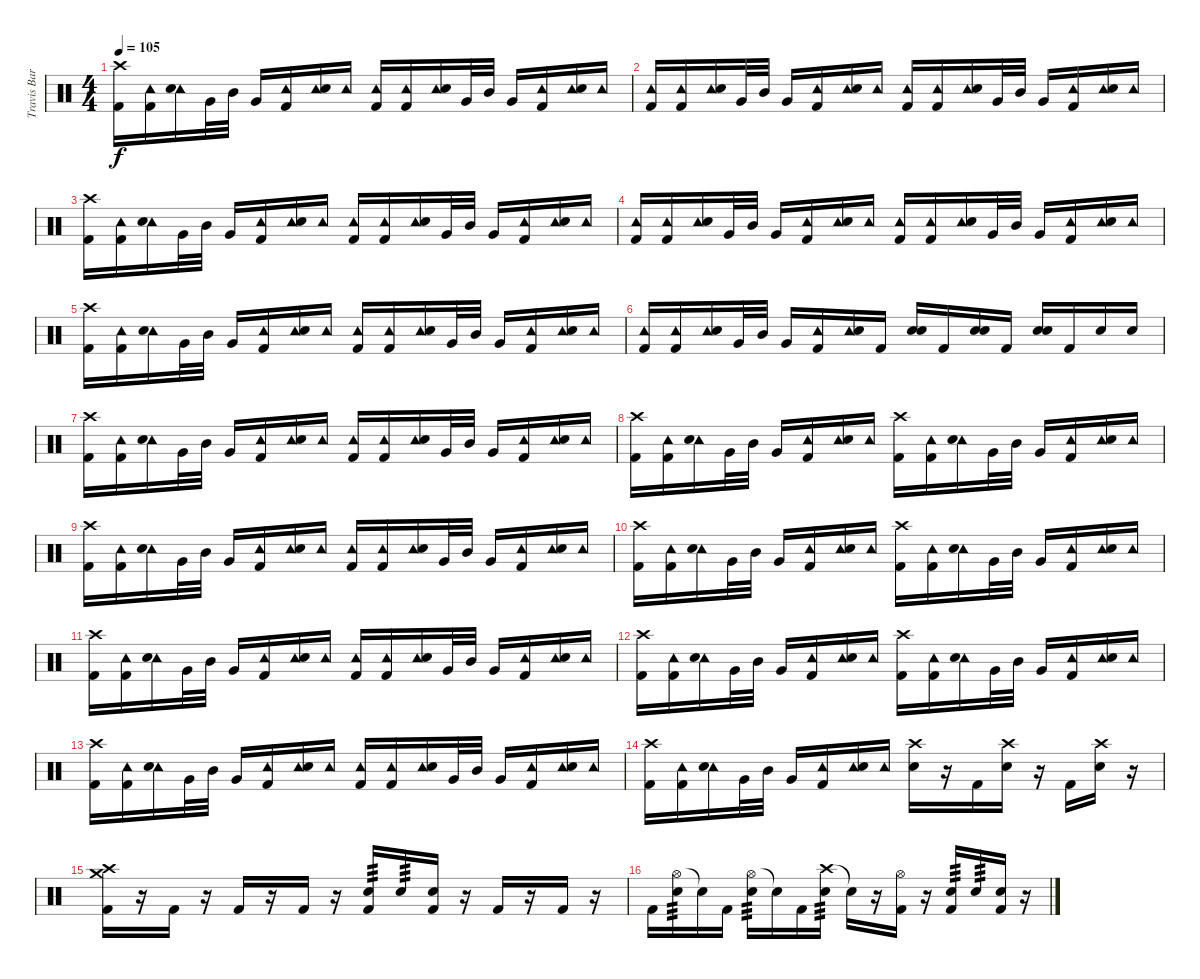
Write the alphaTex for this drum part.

\track ("Travis Barker" "Travis Bar") {instrument percussion}
\staff {score}
\articulation defaults
\ts (4 4)
\tempo 105
\clef neutral
\ks c
("Crash high (hit)" "Kick (hit) 2").16{dy f} ("Tambourine (hit)" "Kick (hit) 2").16 ("Tambourine (hit)" "Electric Snare (hit)").16 "Very Low Tom (hit)".32 "Mid Tom (hit)".32 "Very Low Tom (hit)".16 ("Tambourine (hit)" "Kick (hit) 2").16 ("Tambourine (hit)" "Electric Snare (hit)").16 "Tambourine (hit)".16 ("Tambourine (hit)" "Kick (hit) 2").16 ("Tambourine (hit)" "Kick (hit) 2").16 ("Tambourine (hit)" "Electric Snare (hit)").16 "Very Low Tom (hit)".32 "Mid Tom (hit)".32 "Very Low Tom (hit)".16 ("Tambourine (hit)" "Kick (hit) 2").16 ("Tambourine (hit)" "Electric Snare (hit)").16 "Tambourine (hit)".16 |
("Tambourine (hit)" "Kick (hit) 2").16 ("Tambourine (hit)" "Kick (hit) 2").16 ("Tambourine (hit)" "Electric Snare (hit)").16 "Very Low Tom (hit)".32 "Mid Tom (hit)".32 "Very Low Tom (hit)".16 ("Tambourine (hit)" "Kick (hit) 2").16 ("Tambourine (hit)" "Electric Snare (hit)").16 "Tambourine (hit)".16 ("Tambourine (hit)" "Kick (hit) 2").16 ("Tambourine (hit)" "Kick (hit) 2").16 ("Tambourine (hit)" "Electric Snare (hit)").16 "Very Low Tom (hit)".32 "Mid Tom (hit)".32 "Very Low Tom (hit)".16 ("Tambourine (hit)" "Kick (hit) 2").16 ("Tambourine (hit)" "Electric Snare (hit)").16 "Tambourine (hit)".16 |
("Crash high (hit)" "Kick (hit) 2").16 ("Tambourine (hit)" "Kick (hit) 2").16 ("Tambourine (hit)" "Electric Snare (hit)").16 "Very Low Tom (hit)".32 "Mid Tom (hit)".32 "Very Low Tom (hit)".16 ("Tambourine (hit)" "Kick (hit) 2").16 ("Tambourine (hit)" "Electric Snare (hit)").16 "Tambourine (hit)".16 ("Tambourine (hit)" "Kick (hit) 2").16 ("Tambourine (hit)" "Kick (hit) 2").16 ("Tambourine (hit)" "Electric Snare (hit)").16 "Very Low Tom (hit)".32 "Mid Tom (hit)".32 "Very Low Tom (hit)".16 ("Tambourine (hit)" "Kick (hit) 2").16 ("Tambourine (hit)" "Electric Snare (hit)").16 "Tambourine (hit)".16 |
("Tambourine (hit)" "Kick (hit) 2").16 ("Tambourine (hit)" "Kick (hit) 2").16 ("Tambourine (hit)" "Electric Snare (hit)").16 "Very Low Tom (hit)".32 "Mid Tom (hit)".32 "Very Low Tom (hit)".16 ("Tambourine (hit)" "Kick (hit) 2").16 ("Tambourine (hit)" "Electric Snare (hit)").16 "Tambourine (hit)".16 ("Tambourine (hit)" "Kick (hit) 2").16 ("Tambourine (hit)" "Kick (hit) 2").16 ("Tambourine (hit)" "Electric Snare (hit)").16 "Very Low Tom (hit)".32 "Mid Tom (hit)".32 "Very Low Tom (hit)".16 ("Tambourine (hit)" "Kick (hit) 2").16 ("Tambourine (hit)" "Electric Snare (hit)").16 "Tambourine (hit)".16 |
("Crash high (hit)" "Kick (hit) 2").16 ("Tambourine (hit)" "Kick (hit) 2").16 ("Tambourine (hit)" "Electric Snare (hit)").16 "Very Low Tom (hit)".32 "Mid Tom (hit)".32 "Very Low Tom (hit)".16 ("Tambourine (hit)" "Kick (hit) 2").16 ("Tambourine (hit)" "Electric Snare (hit)").16 "Tambourine (hit)".16 ("Tambourine (hit)" "Kick (hit) 2").16 ("Tambourine (hit)" "Kick (hit) 2").16 ("Tambourine (hit)" "Electric Snare (hit)").16 "Very Low Tom (hit)".32 "Mid Tom (hit)".32 "Very Low Tom (hit)".16 ("Tambourine (hit)" "Kick (hit) 2").16 ("Tambourine (hit)" "Electric Snare (hit)").16 "Tambourine (hit)".16 |
("Tambourine (hit)" "Kick (hit) 2").16 ("Tambourine (hit)" "Kick (hit) 2").16 ("Tambourine (hit)" "Electric Snare (hit)").16 "Very Low Tom (hit)".32 "Mid Tom (hit)".32 "Very Low Tom (hit)".16 ("Tambourine (hit)" "Kick (hit) 2").16 ("Tambourine (hit)" "Electric Snare (hit)").16 "Kick (hit) 2".16 ("Electric Snare (hit)" "Electric Snare (hit)").16{bd 60} "Kick (hit) 2".16 ("Electric Snare (hit)" "Electric Snare (hit)").16{bd 60} "Kick (hit) 2".16 ("Electric Snare (hit)" "Electric Snare (hit)").16{bd 60} "Kick (hit) 2".16 "Electric Snare (hit)".16 "Electric Snare (hit)".16 |
("Crash high (hit)" "Kick (hit) 2").16 ("Tambourine (hit)" "Kick (hit) 2").16 ("Tambourine (hit)" "Electric Snare (hit)").16 "Very Low Tom (hit)".32 "Mid Tom (hit)".32 "Very Low Tom (hit)".16 ("Tambourine (hit)" "Kick (hit) 2").16 ("Tambourine (hit)" "Electric Snare (hit)").16 "Tambourine (hit)".16 ("Tambourine (hit)" "Kick (hit) 2").16 ("Tambourine (hit)" "Kick (hit) 2").16 ("Tambourine (hit)" "Electric Snare (hit)").16 "Very Low Tom (hit)".32 "Mid Tom (hit)".32 "Very Low Tom (hit)".16 ("Tambourine (hit)" "Kick (hit) 2").16 ("Tambourine (hit)" "Electric Snare (hit)").16 "Tambourine (hit)".16 |
("Crash high (hit)" "Kick (hit) 2").16 ("Tambourine (hit)" "Kick (hit) 2").16 ("Tambourine (hit)" "Electric Snare (hit)").16 "Very Low Tom (hit)".32 "Mid Tom (hit)".32 "Very Low Tom (hit)".16 ("Tambourine (hit)" "Kick (hit) 2").16 ("Tambourine (hit)" "Electric Snare (hit)").16 "Tambourine (hit)".16 ("Crash high (hit)" "Kick (hit) 2").16 ("Tambourine (hit)" "Kick (hit) 2").16 ("Tambourine (hit)" "Electric Snare (hit)").16 "Very Low Tom (hit)".32 "Mid Tom (hit)".32 "Very Low Tom (hit)".16 ("Tambourine (hit)" "Kick (hit) 2").16 ("Tambourine (hit)" "Electric Snare (hit)").16 "Tambourine (hit)".16 |
("Crash high (hit)" "Kick (hit) 2").16 ("Tambourine (hit)" "Kick (hit) 2").16 ("Tambourine (hit)" "Electric Snare (hit)").16 "Very Low Tom (hit)".32 "Mid Tom (hit)".32 "Very Low Tom (hit)".16 ("Tambourine (hit)" "Kick (hit) 2").16 ("Tambourine (hit)" "Electric Snare (hit)").16 "Tambourine (hit)".16 ("Tambourine (hit)" "Kick (hit) 2").16 ("Tambourine (hit)" "Kick (hit) 2").16 ("Tambourine (hit)" "Electric Snare (hit)").16 "Very Low Tom (hit)".32 "Mid Tom (hit)".32 "Very Low Tom (hit)".16 ("Tambourine (hit)" "Kick (hit) 2").16 ("Tambourine (hit)" "Electric Snare (hit)").16 "Tambourine (hit)".16 |
("Crash high (hit)" "Kick (hit) 2").16 ("Tambourine (hit)" "Kick (hit) 2").16 ("Tambourine (hit)" "Electric Snare (hit)").16 "Very Low Tom (hit)".32 "Mid Tom (hit)".32 "Very Low Tom (hit)".16 ("Tambourine (hit)" "Kick (hit) 2").16 ("Tambourine (hit)" "Electric Snare (hit)").16 "Tambourine (hit)".16 ("Crash high (hit)" "Kick (hit) 2").16 ("Tambourine (hit)" "Kick (hit) 2").16 ("Tambourine (hit)" "Electric Snare (hit)").16 "Very Low Tom (hit)".32 "Mid Tom (hit)".32 "Very Low Tom (hit)".16 ("Tambourine (hit)" "Kick (hit) 2").16 ("Tambourine (hit)" "Electric Snare (hit)").16 "Tambourine (hit)".16 |
("Crash high (hit)" "Kick (hit) 2").16 ("Tambourine (hit)" "Kick (hit) 2").16 ("Tambourine (hit)" "Electric Snare (hit)").16 "Very Low Tom (hit)".32 "Mid Tom (hit)".32 "Very Low Tom (hit)".16 ("Tambourine (hit)" "Kick (hit) 2").16 ("Tambourine (hit)" "Electric Snare (hit)").16 "Tambourine (hit)".16 ("Tambourine (hit)" "Kick (hit) 2").16 ("Tambourine (hit)" "Kick (hit) 2").16 ("Tambourine (hit)" "Electric Snare (hit)").16 "Very Low Tom (hit)".32 "Mid Tom (hit)".32 "Very Low Tom (hit)".16 ("Tambourine (hit)" "Kick (hit) 2").16 ("Tambourine (hit)" "Electric Snare (hit)").16 "Tambourine (hit)".16 |
("Crash high (hit)" "Kick (hit) 2").16 ("Tambourine (hit)" "Kick (hit) 2").16 ("Tambourine (hit)" "Electric Snare (hit)").16 "Very Low Tom (hit)".32 "Mid Tom (hit)".32 "Very Low Tom (hit)".16 ("Tambourine (hit)" "Kick (hit) 2").16 ("Tambourine (hit)" "Electric Snare (hit)").16 "Tambourine (hit)".16 ("Crash high (hit)" "Kick (hit) 2").16 ("Tambourine (hit)" "Kick (hit) 2").16 ("Tambourine (hit)" "Electric Snare (hit)").16 "Very Low Tom (hit)".32 "Mid Tom (hit)".32 "Very Low Tom (hit)".16 ("Tambourine (hit)" "Kick (hit) 2").16 ("Tambourine (hit)" "Electric Snare (hit)").16 "Tambourine (hit)".16 |
("Crash high (hit)" "Kick (hit) 2").16 ("Tambourine (hit)" "Kick (hit) 2").16 ("Tambourine (hit)" "Electric Snare (hit)").16 "Very Low Tom (hit)".32 "Mid Tom (hit)".32 "Very Low Tom (hit)".16 ("Tambourine (hit)" "Kick (hit) 2").16 ("Tambourine (hit)" "Electric Snare (hit)").16 "Tambourine (hit)".16 ("Tambourine (hit)" "Kick (hit) 2").16 ("Tambourine (hit)" "Kick (hit) 2").16 ("Tambourine (hit)" "Electric Snare (hit)").16 "Very Low Tom (hit)".32 "Mid Tom (hit)".32 "Very Low Tom (hit)".16 ("Tambourine (hit)" "Kick (hit) 2").16 ("Tambourine (hit)" "Electric Snare (hit)").16 "Tambourine (hit)".16 |
("Crash high (hit)" "Kick (hit) 2").16 ("Tambourine (hit)" "Kick (hit) 2").16 ("Tambourine (hit)" "Electric Snare (hit)").16 "Very Low Tom (hit)".32 "Mid Tom (hit)".32 "Very Low Tom (hit)".16 ("Tambourine (hit)" "Kick (hit) 2").16 ("Tambourine (hit)" "Electric Snare (hit)").16 "Tambourine (hit)".16 ("Crash high (hit)" "Electric Snare (hit)").16 r.16 "Kick (hit) 2".16 ("Crash high (hit)" "Electric Snare (hit)").16 r.16 "Kick (hit) 2".16 ("Crash high (hit)" "Electric Snare (hit)").16 r.16 |
("Crash medium (hit)" "Crash high (hit)" "Kick (hit) 2").16 r.16 "Kick (hit) 2".16 r.16 "Kick (hit) 2".16 r.16 "Kick (hit) 2".16 r.16 ("Electric Snare (hit)" "Kick (hit) 2").16{tp 3} "Electric Snare (hit)".16{tp 3} ("Electric Snare (hit)" "Kick (hit) 2").16 r.16 "Kick (hit) 2".16 r.16 "Kick (hit) 2".16 r.16 |
"Kick (hit) 2".16 ("Hi-Hat (open)" "Electric Snare (hit)").16{tp 3} "Snare (hit)"{t}.16 "Kick (hit) 2".16 ("Hi-Hat (open)" "Electric Snare (hit)").16{tp 3} "Snare (hit)"{t}.16 "Kick (hit) 2".16 ("Crash high (hit)" "Electric Snare (hit)").16{tp 3} "Snare (hit)"{t}.16 r.16 ("Hi-Hat (open)" "Kick (hit) 2").16 r.16 ("Electric Snare (hit)" "Kick (hit) 2").16{tp 3} "Electric Snare (hit)".16{tp 3} ("Electric Snare (hit)" "Kick (hit) 2").16 r.16
